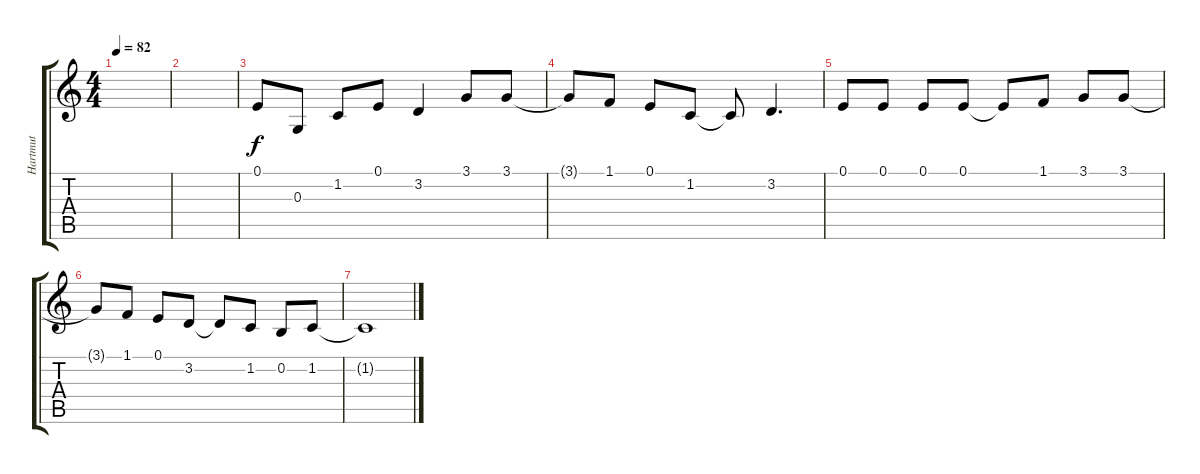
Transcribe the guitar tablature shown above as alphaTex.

\track ("Hartmut" "Hartmut") {instrument tenorsax}
\staff {score tabs}
\tuning (E4 B3 G3 D3 A2 E2) {hide}
\ts (4 4)
\tempo 82
\clef g2
\ks c
|
|
0.1.8 0.3.8 1.2.8 0.1.8 3.2.4 3.1.8 3.1.8 |
3.1{t}.8 1.1.8 0.1.8 1.2.8 1.2{t}.8 3.2.4{d} |
0.1.8 0.1.8 0.1.8 0.1.8 0.1{t}.8 1.1.8 3.1.8 3.1.8 |
3.1{t}.8 1.1.8 0.1.8 3.2.8 3.2{t}.8 1.2.8 0.2.8 1.2.8 |
1.2{t}.1
